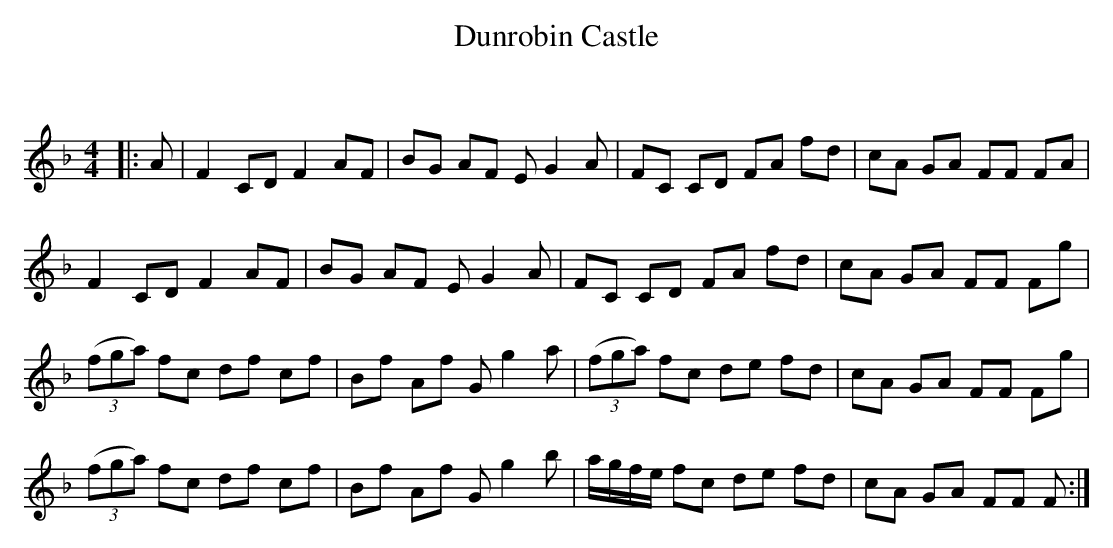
X:1
T: Dunrobin Castle
C:
Q: 232
K:F
M:4/4
L:1/8
|:A|F2 CD F2 AF|BG AF EG2A|FC CD FA fd|cA GA FF FA|
F2 CD F2 AF|BG AF EG2A|FC CD FA fd|cA GA FF Fg|
((3fga) fc df cf|Bf Af Gg2a|((3fga) fc de fd|cA GA FF Fg|
((3fga) fc df cf|Bf Af Gg2b|a1/2g1/2f1/2e1/2 fc de fd|cA GA FF F:|
